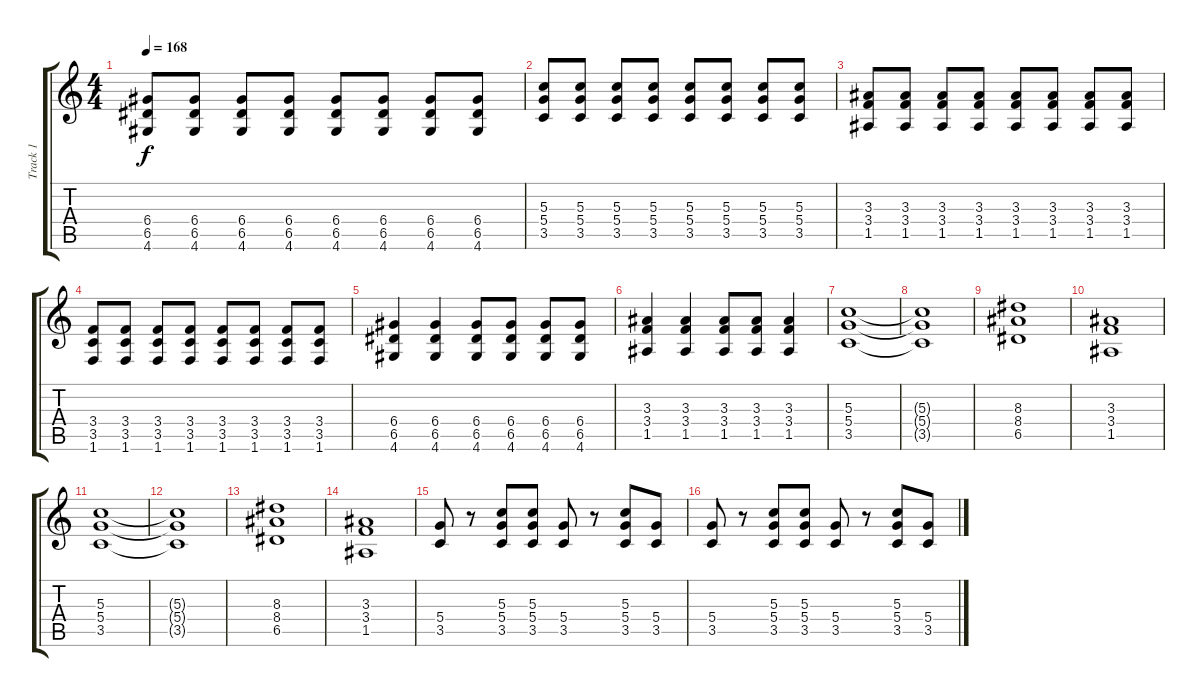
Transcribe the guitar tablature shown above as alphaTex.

\track ("Track 1" "Track 1") {instrument distortionguitar}
\staff {score tabs}
\tuning (E4 B3 G3 D3 A2 E2) {hide}
\ts (4 4)
\tempo 168
\clef g2
\ks c
(6.4 6.5 4.6).8{dy f} (6.4 6.5 4.6).8 (6.4 6.5 4.6).8 (6.4 6.5 4.6).8 (6.4 6.5 4.6).8 (6.4 6.5 4.6).8 (6.4 6.5 4.6).8 (6.4 6.5 4.6).8 |
(5.3 5.4 3.5).8 (5.3 5.4 3.5).8 (5.3 5.4 3.5).8 (5.3 5.4 3.5).8 (5.3 5.4 3.5).8 (5.3 5.4 3.5).8 (5.3 5.4 3.5).8 (5.3 5.4 3.5).8 |
(3.3 3.4 1.5).8 (3.3 3.4 1.5).8 (3.3 3.4 1.5).8 (3.3 3.4 1.5).8 (3.3 3.4 1.5).8 (3.3 3.4 1.5).8 (3.3 3.4 1.5).8 (3.3 3.4 1.5).8 |
(3.4 3.5 1.6).8 (3.4 3.5 1.6).8 (3.4 3.5 1.6).8 (3.4 3.5 1.6).8 (3.4 3.5 1.6).8 (3.4 3.5 1.6).8 (3.4 3.5 1.6).8 (3.4 3.5 1.6).8 |
(6.4 6.5 4.6).4 (6.4 6.5 4.6).4 (6.4 6.5 4.6).8 (6.4 6.5 4.6).8 (6.4 6.5 4.6).8 (6.4 6.5 4.6).8 |
(3.3 3.4 1.5).4 (3.3 3.4 1.5).4 (3.3 3.4 1.5).8 (3.3 3.4 1.5).8 (3.3 3.4 1.5).4 |
(5.3 5.4 3.5).1 |
(5.3{t} 5.4{t} 3.5{t}).1 |
(8.3 8.4 6.5).1 |
(3.3 3.4 1.5).1 |
(5.3 5.4 3.5).1 |
(5.3{t} 5.4{t} 3.5{t}).1 |
(8.3 8.4 6.5).1 |
(3.3 3.4 1.5).1 |
(5.4 3.5).8 r.8 (5.3 5.4 3.5).8 (5.3 5.4 3.5).8 (5.4 3.5).8 r.8 (5.3 5.4 3.5).8 (5.4 3.5).8 |
(5.4 3.5).8 r.8 (5.3 5.4 3.5).8 (5.3 5.4 3.5).8 (5.4 3.5).8 r.8 (5.3 5.4 3.5).8 (5.4 3.5).8
